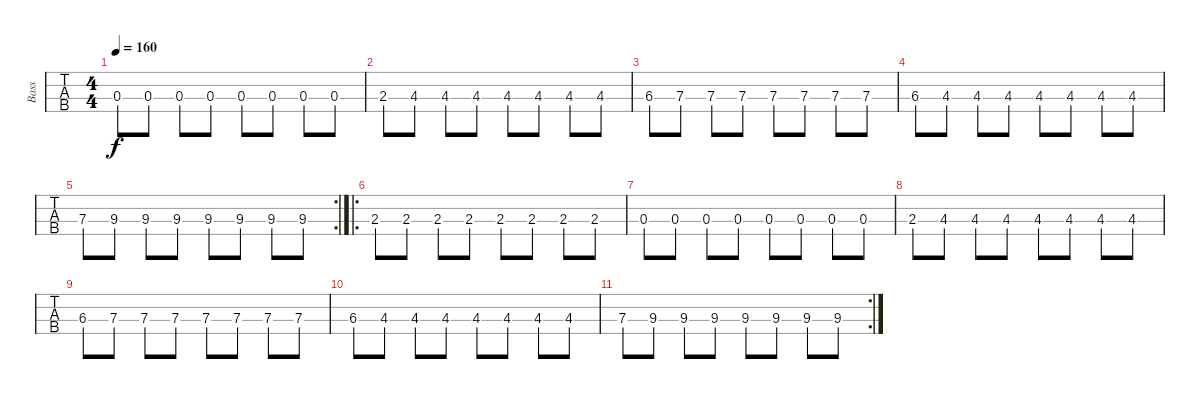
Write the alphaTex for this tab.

\track ("Bass" "Bass") {instrument electricbasspick}
\staff {tabs}
\tuning (Eb2 Bb1 F1 C1) {hide}
\ts (4 4)
\tempo 160
\clef f4
\ks c
0.3.8{dy f} 0.3.8 0.3.8 0.3.8 0.3.8 0.3.8 0.3.8 0.3.8 |
2.3.8 4.3.8 4.3.8 4.3.8 4.3.8 4.3.8 4.3.8 4.3.8 |
6.3.8 7.3.8 7.3.8 7.3.8 7.3.8 7.3.8 7.3.8 7.3.8 |
6.3.8 4.3.8 4.3.8 4.3.8 4.3.8 4.3.8 4.3.8 4.3.8 |
\rc 2
7.3.8 9.3.8 9.3.8 9.3.8 9.3.8 9.3.8 9.3.8 9.3.8 |
\ro
2.3.8 2.3.8 2.3.8 2.3.8 2.3.8 2.3.8 2.3.8 2.3.8 |
0.3.8 0.3.8 0.3.8 0.3.8 0.3.8 0.3.8 0.3.8 0.3.8 |
2.3.8 4.3.8 4.3.8 4.3.8 4.3.8 4.3.8 4.3.8 4.3.8 |
6.3.8 7.3.8 7.3.8 7.3.8 7.3.8 7.3.8 7.3.8 7.3.8 |
6.3.8 4.3.8 4.3.8 4.3.8 4.3.8 4.3.8 4.3.8 4.3.8 |
\rc 2
7.3.8 9.3.8 9.3.8 9.3.8 9.3.8 9.3.8 9.3.8 9.3.8
